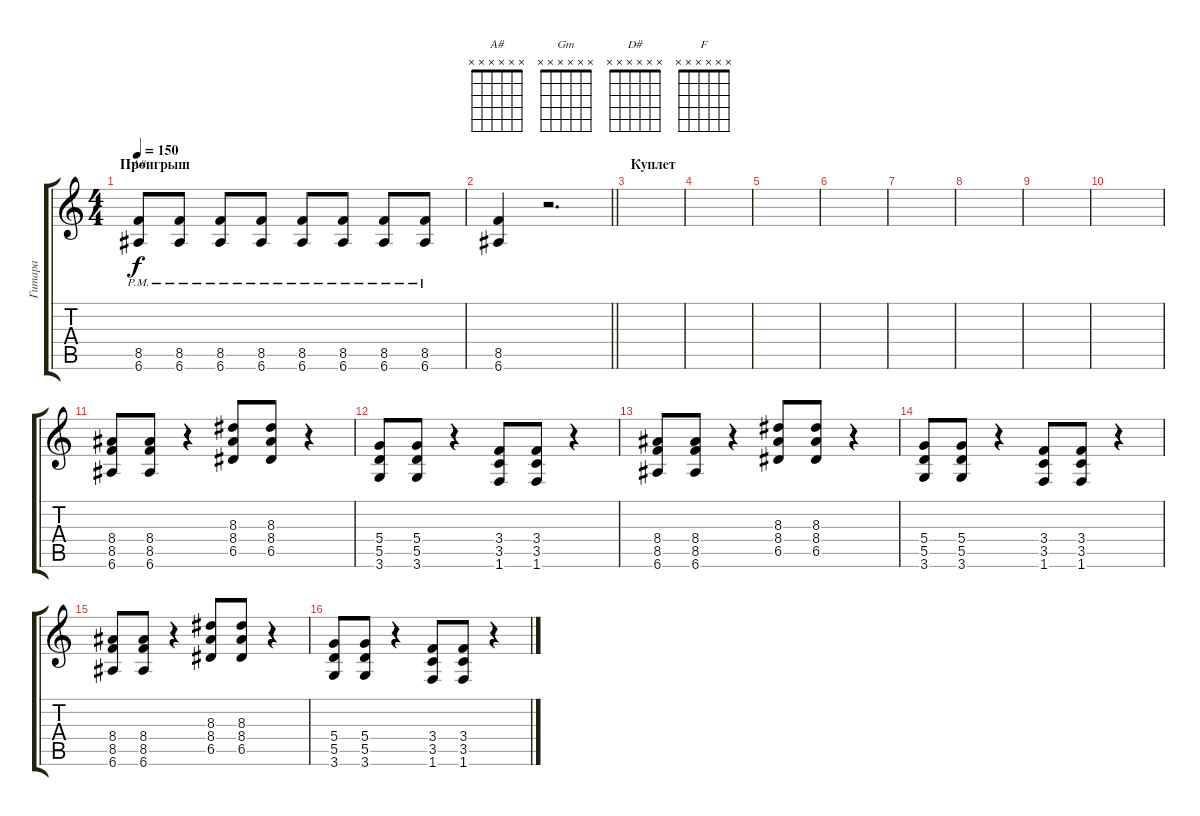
\track ("Гитара" "Гитара") {instrument distortionguitar}
\staff {score tabs}
\tuning (E4 B3 G3 D3 A2 E2) {hide}
\chord ("A#" x x x x x x)
\chord ("Gm" x x x x x x)
\chord ("D#" x x x x x x)
\chord ("F" x x x x x x)
\ts (4 4)
\section ("" "Проигрыш")
\tempo 150
\clef g2
\ks c
(8.5{pm} 6.6{pm}).8{ch "A#" dy f} (8.5{pm} 6.6{pm}).8 (8.5{pm} 6.6{pm}).8 (8.5{pm} 6.6{pm}).8 (8.5{pm} 6.6{pm}).8 (8.5{pm} 6.6{pm}).8 (8.5{pm} 6.6{pm}).8 (8.5{pm} 6.6{pm}).8 |
\barLineRight lightlight
(8.5 6.6).4 r.2{d} |
\section ("" "Куплет")
|
|
|
|
|
|
|
|
(8.4 8.5 6.6).8 (8.4 8.5 6.6).8 r.4 (8.3 8.4 6.5).8 (8.3 8.4 6.5).8 r.4 |
(5.4 5.5 3.6).8 (5.4 5.5 3.6).8 r.4 (3.4 3.5 1.6).8 (3.4 3.5 1.6).8 r.4 |
(8.4 8.5 6.6).8 (8.4 8.5 6.6).8 r.4 (8.3 8.4 6.5).8 (8.3 8.4 6.5).8 r.4 |
(5.4 5.5 3.6).8 (5.4 5.5 3.6).8 r.4 (3.4 3.5 1.6).8 (3.4 3.5 1.6).8 r.4 |
(8.4 8.5 6.6).8 (8.4 8.5 6.6).8 r.4 (8.3 8.4 6.5).8 (8.3 8.4 6.5).8 r.4 |
(5.4 5.5 3.6).8 (5.4 5.5 3.6).8 r.4 (3.4 3.5 1.6).8 (3.4 3.5 1.6).8 r.4
